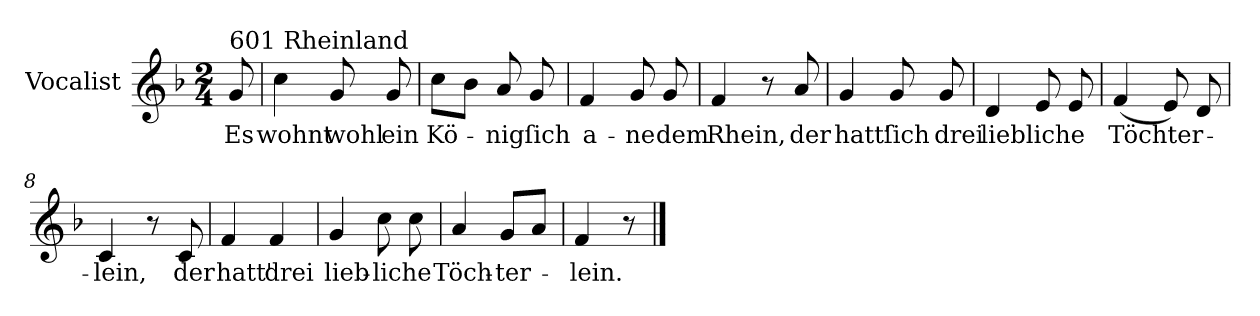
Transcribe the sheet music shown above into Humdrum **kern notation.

**kern	**text
*part1	*part1
*staff1	*staff1
*I"Vocalist	*
*k[b-]	*
*F:	*
*M2/4	*
=	=
!LO:TX:a:t=601 Rheinland	!
8g	Es
=1	=1
4cc	wohnt
8g	wohl
8g	ein
=2	=2
8ccL	Kö-
8b-J	.
8a	-nig
8g	ſich
=3	=3
4f	a-
8g	-ne
8g	dem
=4	=4
4f	Rhein,
8r	.
8a	der
=5	=5
4g	hatt'
8g	ſich
8g	drei
=6	=6
4d	liebliche
8e	.
8e	.
=7	=7
(4f	Töchter-
8e)	.
8d	.
=8	=8
4c	-lein,
8r	.
8c	der
=9	=9
4f	hatt'
4f	drei
=10	=10
4g	lieb-
8cc	-liche
8cc	.
=11	=11
4a	Töch-
8gL	-ter-
8aJ	.
=12	=12
4f	-lein.
8r	.
==	==
*-	*-
